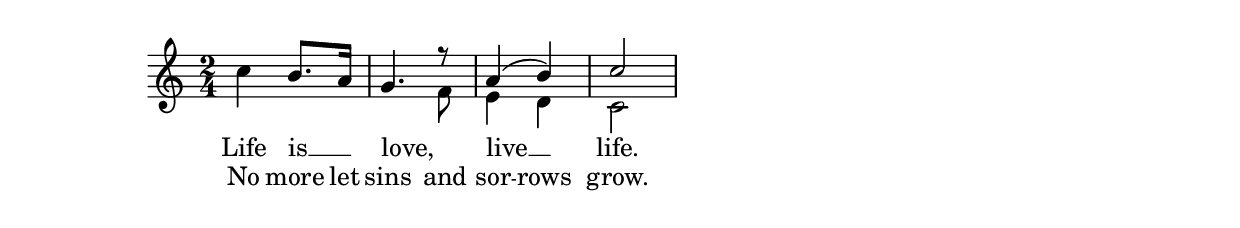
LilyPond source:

\version "2.19.14"

\header {
  texidoc = "
@code{\\addlyrics} may get used on a @code{Staff} context and will
then consider all note events created below it for synchronization.
"
}

\relative \new Staff {
  \time 2/4
  c''4 b8. a16 g4.
  << { r8 a4( b) c2 } \\
     { f,8 e4 d c2 }
  >>
}
\addlyrics {
  Life is __ _ love, _ live __ _ life.
}
\addlyrics {
  No more let sins and sor -- rows grow.
}
